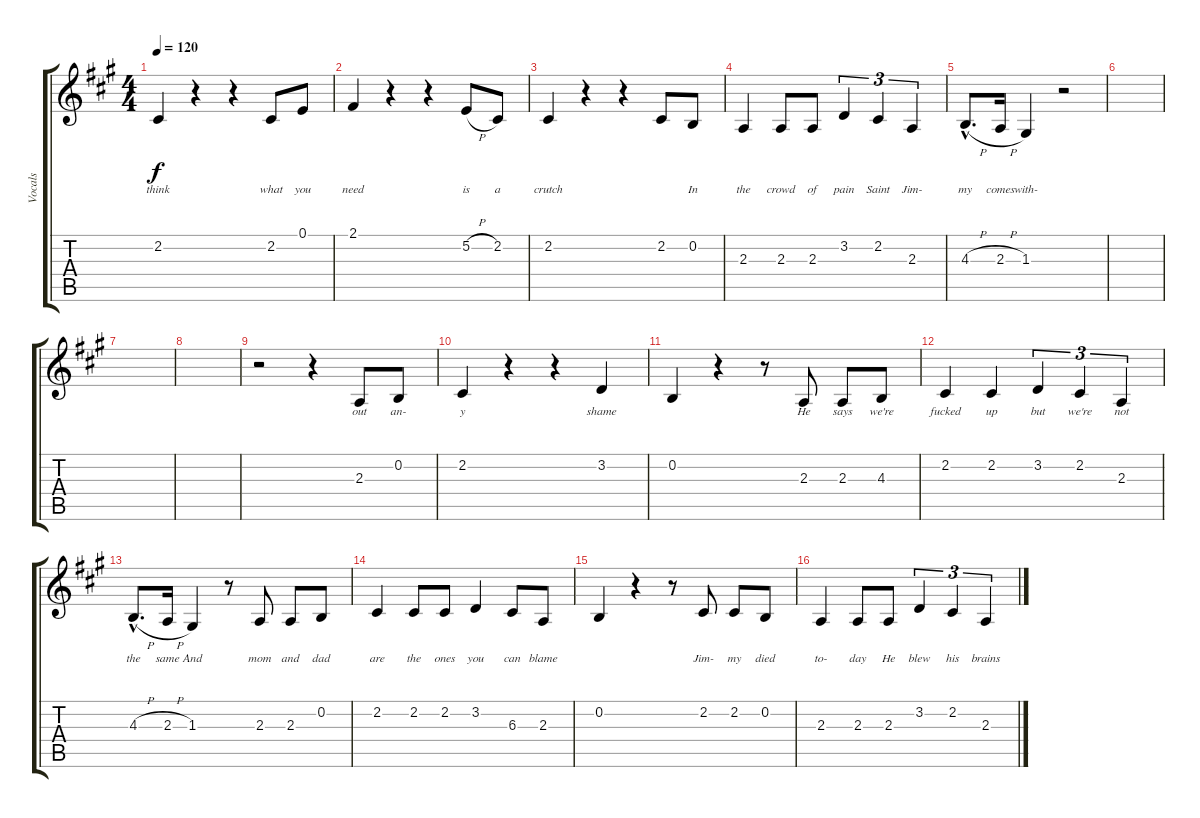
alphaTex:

\track ("Vocals" "Vocals") {instrument clarinet}
\staff {score tabs}
\tuning (E4 B3 G3 D3 A2 E2) {hide}
\ts (4 4)
\tempo 120
\clef g2
\ks a
2.2.4{lyrics (0 "think") lyrics (1 "") lyrics (2 "") lyrics (3 "") lyrics (4 "") dy f} r.4 r.4 2.2.8{lyrics (0 "what") lyrics (1 "") lyrics (2 "") lyrics (3 "") lyrics (4 "")} 0.1.8{lyrics (0 "you") lyrics (1 "") lyrics (2 "") lyrics (3 "") lyrics (4 "")} |
2.1.4{lyrics (0 "need") lyrics (1 "") lyrics (2 "") lyrics (3 "") lyrics (4 "")} r.4 r.4 5.2{h}.8{lyrics (0 "is") lyrics (1 "") lyrics (2 "") lyrics (3 "") lyrics (4 "")} 2.2.8{lyrics (0 "a") lyrics (1 "") lyrics (2 "") lyrics (3 "") lyrics (4 "")} |
2.2.4{lyrics (0 "crutch") lyrics (1 "") lyrics (2 "") lyrics (3 "") lyrics (4 "")} r.4 r.4 2.2.8{lyrics (0 "") lyrics (1 "") lyrics (2 "") lyrics (3 "") lyrics (4 "")} 0.2.8{lyrics (0 "In") lyrics (1 "") lyrics (2 "") lyrics (3 "") lyrics (4 "")} |
2.3.4{lyrics (0 "the") lyrics (1 "") lyrics (2 "") lyrics (3 "") lyrics (4 "")} 2.3.8{lyrics (0 "crowd") lyrics (1 "") lyrics (2 "") lyrics (3 "") lyrics (4 "")} 2.3.8{lyrics (0 "of") lyrics (1 "") lyrics (2 "") lyrics (3 "") lyrics (4 "")} 3.2.4{tu (3 2) lyrics (0 "pain") lyrics (1 "") lyrics (2 "") lyrics (3 "") lyrics (4 "")} 2.2.4{tu (3 2) lyrics (0 "Saint") lyrics (1 "") lyrics (2 "") lyrics (3 "") lyrics (4 "")} 2.3.4{tu (3 2) lyrics (0 "Jim-") lyrics (1 "") lyrics (2 "") lyrics (3 "") lyrics (4 "")} |
4.3{h hac}.8{d lyrics (0 "my") lyrics (1 "") lyrics (2 "") lyrics (3 "") lyrics (4 "")} 2.3{h}.16{lyrics (0 "comes") lyrics (1 "") lyrics (2 "") lyrics (3 "") lyrics (4 "")} 1.3.4{lyrics (0 "with-") lyrics (1 "") lyrics (2 "") lyrics (3 "") lyrics (4 "")} r.2 |
|
|
|
r.2 r.4 2.3.8{lyrics (0 "out") lyrics (1 "") lyrics (2 "") lyrics (3 "") lyrics (4 "")} 0.2.8{lyrics (0 "an-") lyrics (1 "") lyrics (2 "") lyrics (3 "") lyrics (4 "")} |
2.2.4{lyrics (0 "y") lyrics (1 "") lyrics (2 "") lyrics (3 "") lyrics (4 "")} r.4 r.4 3.2.4{lyrics (0 "shame") lyrics (1 "") lyrics (2 "") lyrics (3 "") lyrics (4 "")} |
0.2.4{lyrics (0 "") lyrics (1 "") lyrics (2 "") lyrics (3 "") lyrics (4 "")} r.4 r.8 2.3.8{lyrics (0 "He") lyrics (1 "") lyrics (2 "") lyrics (3 "") lyrics (4 "")} 2.3.8{lyrics (0 "says") lyrics (1 "") lyrics (2 "") lyrics (3 "") lyrics (4 "")} 4.3.8{lyrics (0 "we're") lyrics (1 "") lyrics (2 "") lyrics (3 "") lyrics (4 "")} |
2.2.4{lyrics (0 "fucked") lyrics (1 "") lyrics (2 "") lyrics (3 "") lyrics (4 "")} 2.2.4{lyrics (0 "up") lyrics (1 "") lyrics (2 "") lyrics (3 "") lyrics (4 "")} 3.2.4{tu (3 2) lyrics (0 "but") lyrics (1 "") lyrics (2 "") lyrics (3 "") lyrics (4 "")} 2.2.4{tu (3 2) lyrics (0 "we're") lyrics (1 "") lyrics (2 "") lyrics (3 "") lyrics (4 "")} 2.3.4{tu (3 2) lyrics (0 "not") lyrics (1 "") lyrics (2 "") lyrics (3 "") lyrics (4 "")} |
4.3{h hac}.8{d lyrics (0 "the") lyrics (1 "") lyrics (2 "") lyrics (3 "") lyrics (4 "")} 2.3{h}.16{lyrics (0 "same") lyrics (1 "") lyrics (2 "") lyrics (3 "") lyrics (4 "")} 1.3.4{lyrics (0 "And") lyrics (1 "") lyrics (2 "") lyrics (3 "") lyrics (4 "")} r.8 2.3.8{lyrics (0 "mom") lyrics (1 "") lyrics (2 "") lyrics (3 "") lyrics (4 "")} 2.3.8{lyrics (0 "and") lyrics (1 "") lyrics (2 "") lyrics (3 "") lyrics (4 "")} 0.2.8{lyrics (0 "dad") lyrics (1 "") lyrics (2 "") lyrics (3 "") lyrics (4 "")} |
2.2.4{lyrics (0 "are") lyrics (1 "") lyrics (2 "") lyrics (3 "") lyrics (4 "")} 2.2.8{lyrics (0 "the") lyrics (1 "") lyrics (2 "") lyrics (3 "") lyrics (4 "")} 2.2.8{lyrics (0 "ones") lyrics (1 "") lyrics (2 "") lyrics (3 "") lyrics (4 "")} 3.2.4{lyrics (0 "you") lyrics (1 "") lyrics (2 "") lyrics (3 "") lyrics (4 "")} 6.3.8{lyrics (0 "can") lyrics (1 "") lyrics (2 "") lyrics (3 "") lyrics (4 "")} 2.3.8{lyrics (0 "blame") lyrics (1 "") lyrics (2 "") lyrics (3 "") lyrics (4 "")} |
0.2.4{lyrics (0 "") lyrics (1 "") lyrics (2 "") lyrics (3 "") lyrics (4 "")} r.4 r.8 2.2.8{lyrics (0 "Jim-") lyrics (1 "") lyrics (2 "") lyrics (3 "") lyrics (4 "")} 2.2.8{lyrics (0 "my") lyrics (1 "") lyrics (2 "") lyrics (3 "") lyrics (4 "")} 0.2.8{lyrics (0 "died") lyrics (1 "") lyrics (2 "") lyrics (3 "") lyrics (4 "")} |
2.3.4{lyrics (0 "to-") lyrics (1 "") lyrics (2 "") lyrics (3 "") lyrics (4 "")} 2.3.8{lyrics (0 "day") lyrics (1 "") lyrics (2 "") lyrics (3 "") lyrics (4 "")} 2.3.8{lyrics (0 "He") lyrics (1 "") lyrics (2 "") lyrics (3 "") lyrics (4 "")} 3.2.4{tu (3 2) lyrics (0 "blew") lyrics (1 "") lyrics (2 "") lyrics (3 "") lyrics (4 "")} 2.2.4{tu (3 2) lyrics (0 "his") lyrics (1 "") lyrics (2 "") lyrics (3 "") lyrics (4 "")} 2.3.4{tu (3 2) lyrics (0 "brains") lyrics (1 "") lyrics (2 "") lyrics (3 "") lyrics (4 "")}
